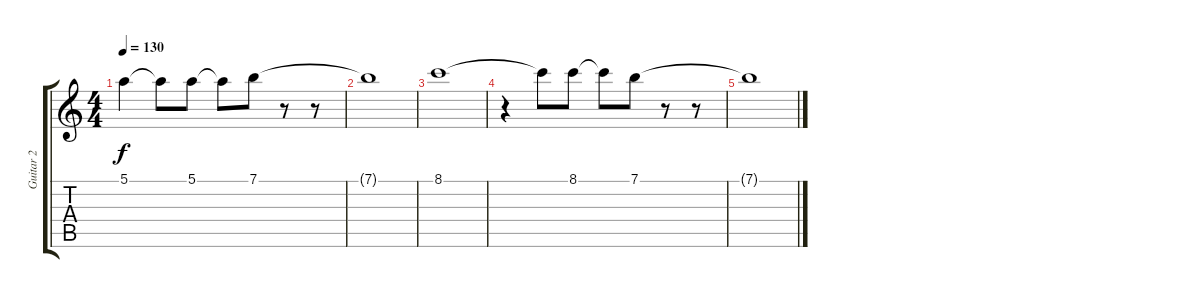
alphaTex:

\track ("Guitar 2" "Guitar 2") {instrument electricguitarclean}
\staff {score tabs}
\tuning (E4 B3 G3 D3 A2 E2) {hide}
\ts (4 4)
\tempo 130
\clef g2
\ks c
5.1{t}.4{dy f} 5.1{t}.8 5.1.8 5.1{t}.8 7.1.8 r.8 r.8 |
7.1{t}.1 |
8.1.1 |
r.4 8.1{t}.8 8.1.8 8.1{t}.8 7.1.8{volume 0} r.8 r.8 |
7.1{t}.1
